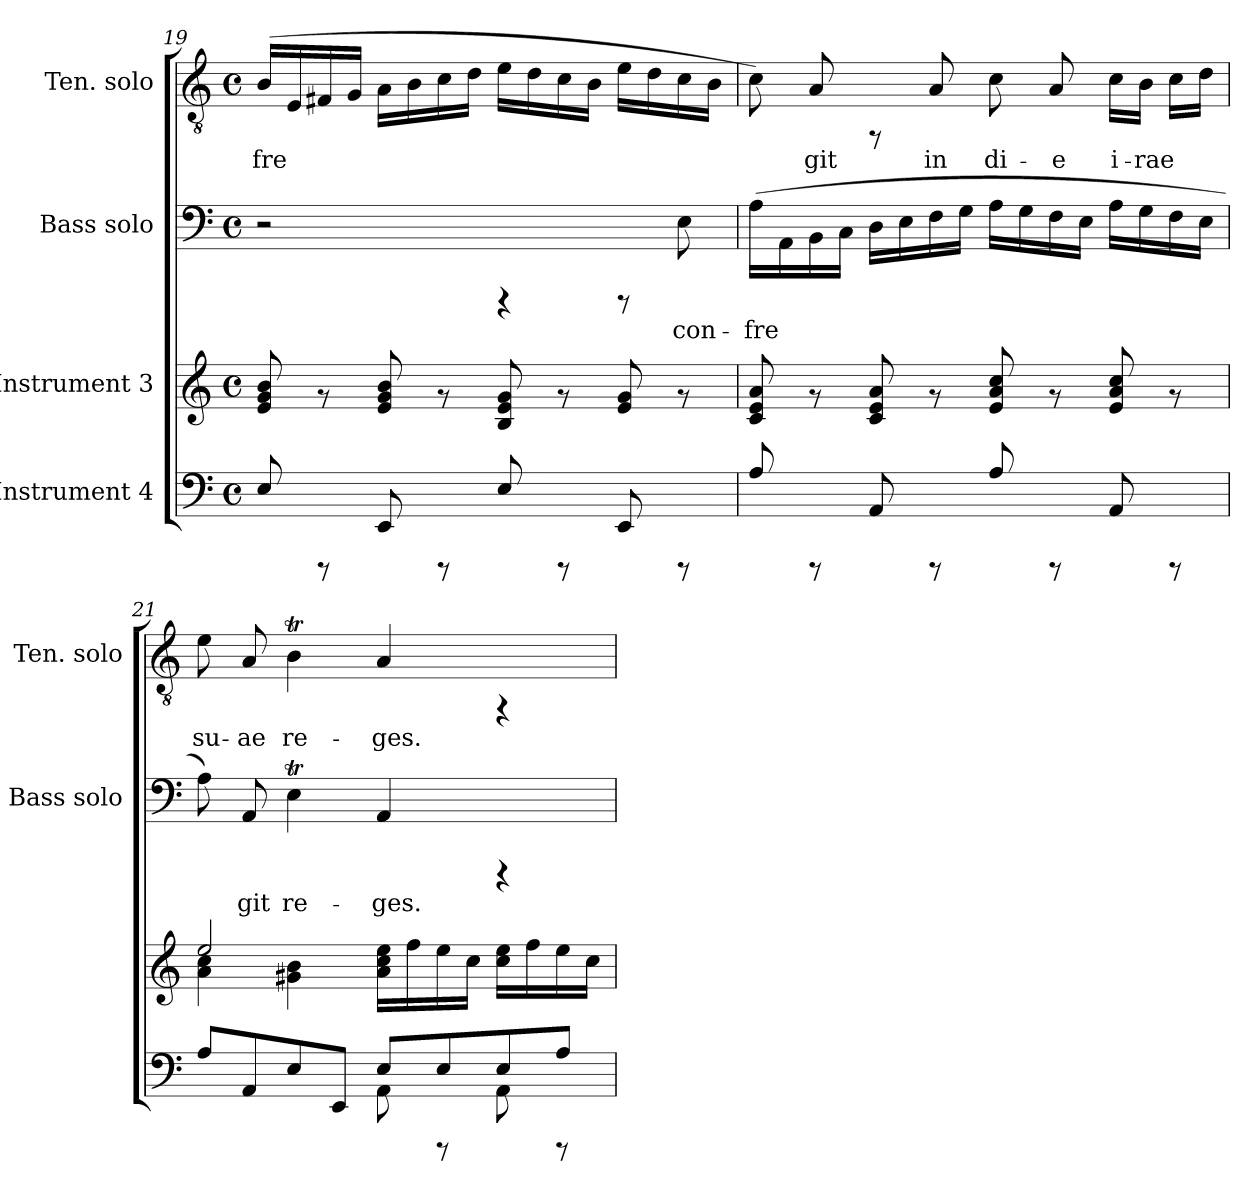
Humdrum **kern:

**kern	**kern	**kern	**text	**kern	**text
*part4	*part3	*part2	*part2	*part1	*part1
*staff4	*staff3	*staff2	*staff2	*staff1	*staff1
*I"Instrument 4	*I"Instrument 3	*I"Bass solo	*	*I"Ten. solo	*
*	*	*I'Bass solo	*	*I'Ten. solo	*
!!LO:LB:g=z
*clefF4	*clefG2	*clefF4	*	*clefGv2	*
*k[]	*k[]	*k[]	*	*k[]	*
*C:	*C:	*C:	*	*C:	*
*M4/4	*M4/4	*M4/4	*	*M4/4	*
*met(c)	*met(c)	*met(c)	*	*met(c)	*
=19	=19	=19	=19	=19	=19
!	!	!	!	!	!LO:LY:b:cj
8E/	8g/ 8e/ 8b/	2r	.	(>16B/L	fre-
!	!	!	!	!	!LO:LY:b:cj
.	.	.	.	16E/	--
!	!	!	!	!	!LO:LY:b:cj
8rCCC	8rf	.	.	16F#X/	--
!	!	!	!	!	!LO:LY:b:cj
.	.	.	.	16G/J	--
!	!	!	!	!	!LO:LY:b:cj
8EE/	8g/ 8e/ 8b/	.	.	16A\L	--
!	!	!	!	!	!LO:LY:b:cj
.	.	.	.	16B\	--
!	!	!	!	!	!LO:LY:b:cj
8rCCC	8rf	.	.	16c\	--
!	!	!	!	!	!LO:LY:b:cj
.	.	.	.	16d\J	--
!	!	!	!	!	!LO:LY:b:cj
8E/	8g/ 8e/ 8B/	4rCCC	.	16e\L	--
!	!	!	!	!	!LO:LY:b:cj
.	.	.	.	16d\	--
!	!	!	!	!	!LO:LY:b:cj
8rCCC	8rf	.	.	16c\	--
!	!	!	!	!	!LO:LY:b:cj
.	.	.	.	16B\J	--
!	!	!	!	!	!LO:LY:b:cj
8EE/	8g/ 8e/	8rCCC	.	16e\L	--
!	!	!	!	!	!LO:LY:b:cj
.	.	.	.	16d\	--
!	!	!	!LO:LY:b:cj	!	!LO:LY:b:cj
8rCCC	8rf	8E\	con-	16c\	--
!	!	!	!	!	!LO:LY:b:cj
.	.	.	.	16B\J	--
=20	=20	=20	=20	=20	=20
!	!	!	!LO:LY:b:cj	!	!LO:LY:b:cj
8A/	8a/ 8e/ 8c/	(>16A\L	-fre-	8c\)	--
!	!	!	!LO:LY:b:cj	!	!
.	.	16AA\	--	.	.
!	!	!	!LO:LY:b:cj	!	!LO:LY:b:cj
8rCCC	8rf	16BB\	--	8A/	-git
!	!	!	!LO:LY:b:cj	!	!
.	.	16C\J	--	.	.
!	!	!	!LO:LY:b:cj	!	!
8AA/	8a/ 8e/ 8c/	16D\L	--	8rFF	.
!	!	!	!LO:LY:b:cj	!	!
.	.	16E\	--	.	.
!	!	!	!LO:LY:b:cj	!	!LO:LY:b:cj
8rCCC	8rf	16F\	--	8A/	in
!	!	!	!LO:LY:b:cj	!	!
.	.	16G\J	--	.	.
!	!	!	!LO:LY:b:cj	!	!LO:LY:b:cj
8A/	8cc/ 8a/ 8e/	16A\L	--	8c\	di-
!	!	!	!LO:LY:b:cj	!	!
.	.	16G\	--	.	.
!	!	!	!LO:LY:b:cj	!	!LO:LY:b:cj
8rCCC	8rf	16F\	--	8A/	-e
!	!	!	!LO:LY:b:cj	!	!
.	.	16E\J	--	.	.
!	!	!	!LO:LY:b:cj	!	!LO:LY:b:cj
8AA/	8cc/ 8a/ 8e/	16A\L	--	16c\L	i-
!	!	!	!LO:LY:b:cj	!	!LO:LY:b:cj
.	.	16G\	--	16B\J	-rae
!	!	!	!LO:LY:b:cj	!	!LO:LY:b:cj
8rCCC	8rf	16F\	--	16c\L	.
!	!	!	!LO:LY:b:cj	!	!LO:LY:b:cj
.	.	16E\J	--	16d\J	.
=21	=21	=21	=21	=21	=21
*^	*^	*	*	*	*
!	!	!	!	!	!LO:LY:b:cj	!	!LO:LY:b:cj
8A/L	2ryy	2ee/	4cc\ 4a\	8A\)	--	8e\	su-
!	!	!	!	!	!LO:LY:b:cj	!	!LO:LY:b:cj
8AA/	.	.	.	8AA/	-git	8A/	-ae
!	!	!	!	!	!LO:LY:b:cj	!	!LO:LY:b:cj
8E/	.	.	4b\ 4g#X\	4Et\	re-	4Bt\	re-
8EE/J	.	.	.	.	.	.	.
!	!	!	!	!	!LO:LY:b:cj	!	!LO:LY:b:cj
8E/L	8AA\	2ryy	16ee\ 16cc\ 16a\L	4AA/	-ges.	4A/	-ges.
.	.	.	16ff\	.	.	.	.
8E/	8rCCC	.	16ee\	.	.	.	.
.	.	.	16cc\J	.	.	.	.
8E/	8AA\	.	16ee\ 16cc\L	4rCCC	.	4rFF	.
.	.	.	16ff\	.	.	.	.
8A/J	8rCCC	.	16ee\	.	.	.	.
.	.	.	16cc\J	.	.	.	.
*v	*v	*	*	*	*	*	*
*	*v	*v	*	*	*	*
=	=	=	=	=	=
*-	*-	*-	*-	*-	*-
